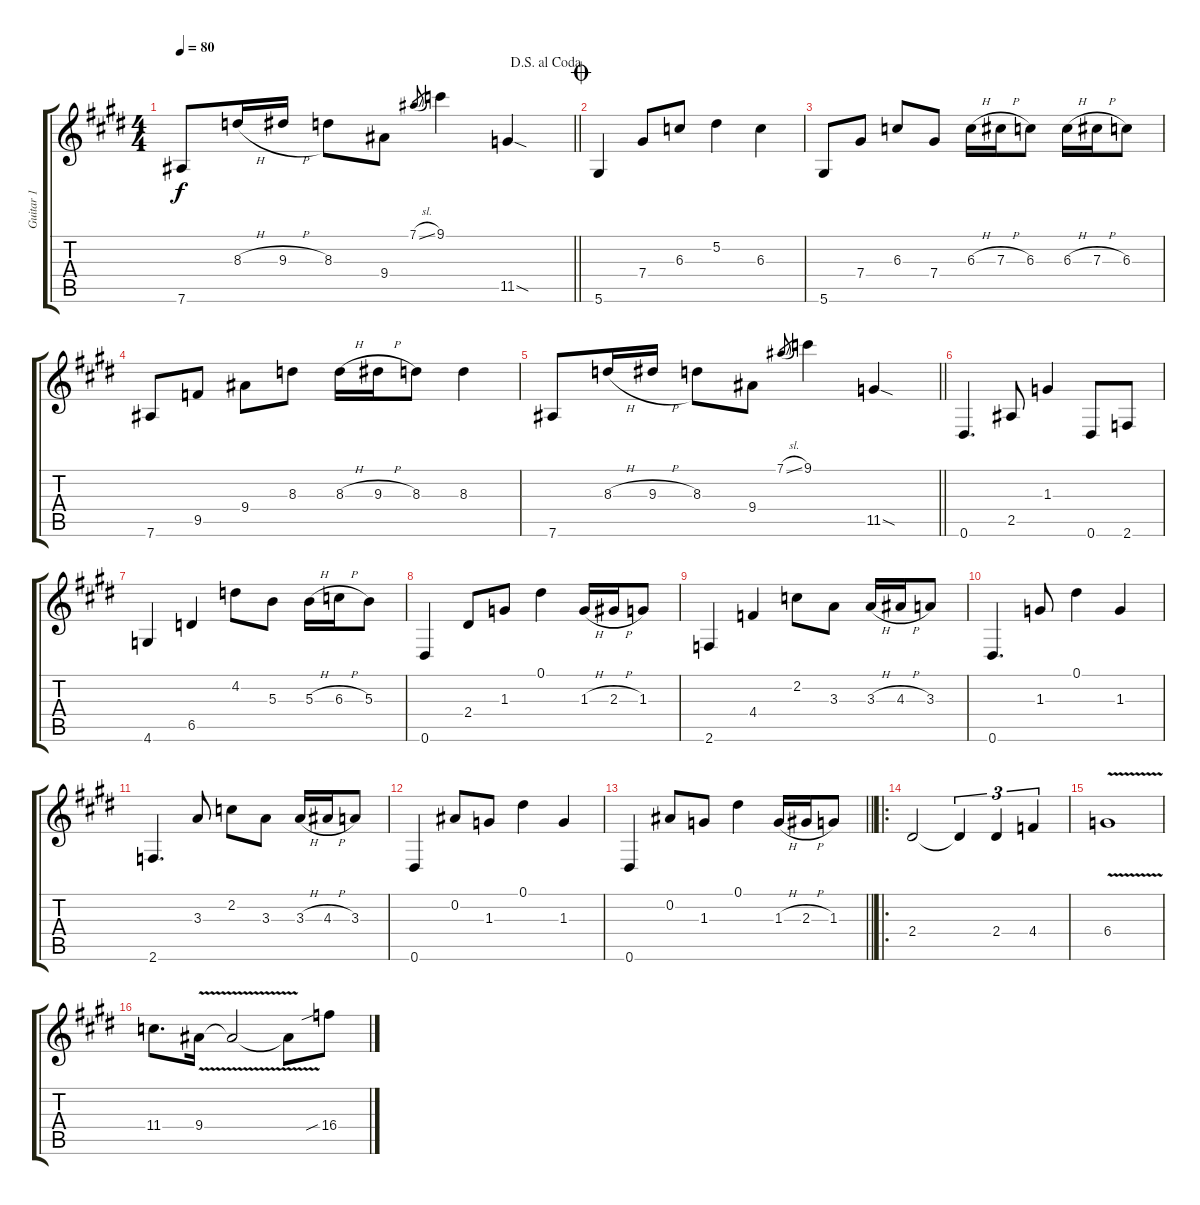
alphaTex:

\track ("Guitar 1" "Guitar 1") {instrument overdrivenguitar}
\staff {score tabs}
\tuning (Eb4 Bb3 Gb3 Db3 Ab2 Eb2) {hide}
\ts (4 4)
\jump dalsegnoalcoda
\tempo 80
\clef g2
\barLineRight lightlight
\ks c#minor
7.6.8{dy f} 8.3{h}.16 9.3{h}.16 8.3.8 9.4.8 7.1{sl}.8{gr} 9.1.4 11.5{sod}.4 |
\jump coda
\ks e
5.6.4 7.4.8 6.3.8 5.2.4 6.3.4 |
\ks c#minor
5.6.8 7.4.8 6.3.8 7.4.8 6.3{h}.16 7.3{h}.16 6.3.8 6.3{h}.16 7.3{h}.16 6.3.8 |
7.6.8 9.5.8 9.4.8 8.3.8 8.3{h}.16 9.3{h}.16 8.3.8 8.3.4 |
\barLineRight lightlight
7.6.8 8.3{h}.16 9.3{h}.16 8.3.8 9.4.8 7.1{sl}.8{gr} 9.1.4 11.5{sod}.4 |
\ks e
0.6.4{d} 2.5.8 1.3.4 0.6.8 2.6.8 |
\ks c#minor
4.6.4 6.5.4 4.2.8 5.3.8 5.3{h}.16 6.3{h}.16 5.3.8 |
0.6.4 2.4.8 1.3.8 0.1.4 1.3{h}.16 2.3{h}.16 1.3.8 |
2.6.4 4.4.4 2.2.8 3.3.8 3.3{h}.16 4.3{h}.16 3.3.8 |
\ks e
0.6.4{d} 1.3.8 0.1.4 1.3.4 |
\ks c#minor
2.6.4{d} 3.3.8 2.2.8 3.3.8 3.3{h}.16 4.3{h}.16 3.3.8 |
0.6.4 0.2.8 1.3.8 0.1.4 1.3.4 |
\barLineRight lightlight
0.6.4 0.2.8 1.3.8 0.1.4 1.3{h}.16 2.3{h}.16 1.3.8 |
\ro
\ks e
2.4.2 2.4{t}.4{tu (3 2)} 2.4.4{tu (3 2)} 4.4.4{tu (3 2)} |
\ks c#minor
6.4{v}.1 |
11.4.8{d} 9.4{v}.16 9.4{v t}.2 9.4{t}.8 16.4{sib}.8
